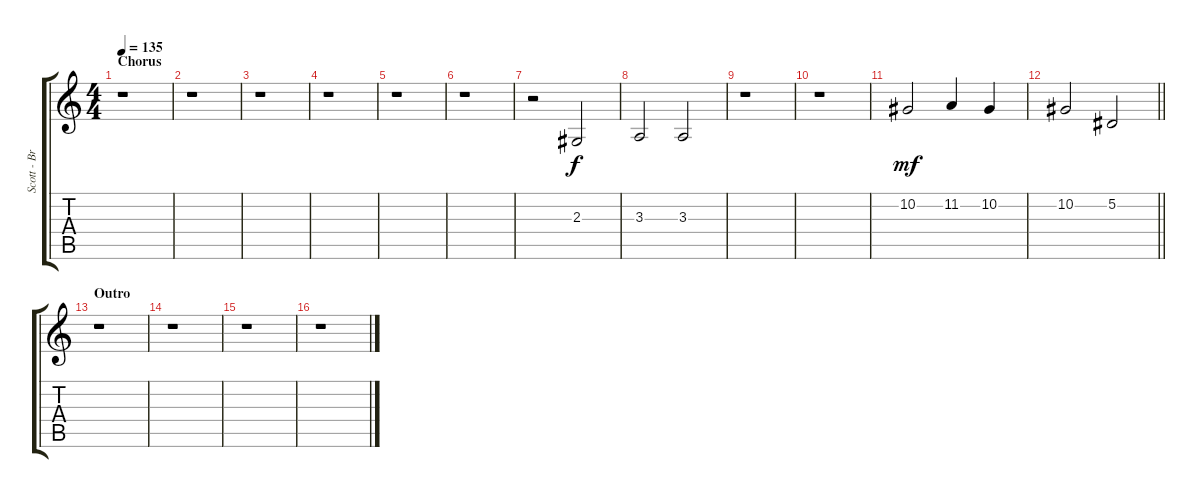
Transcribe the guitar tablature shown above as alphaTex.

\track ("Scott - Brian" "Scott - Br") {instrument reedorgan}
\staff {score tabs}
\tuning (Eb4 Bb3 Gb3 Db3 Ab2 Eb2) {hide}
\ts (4 4)
\section ("" "Chorus")
\tempo 135
\clef g2
\ks c
r.1{dy mf} |
r.1 |
r.1 |
r.1 |
r.1 |
r.1 |
r.2 2.3.2{dy f} |
3.3.2 3.3.2 |
r.1 |
r.1 |
10.2.2{dy mf balance 13 instrument choiraahs} 11.2.4 10.2.4 |
\barLineRight lightlight
10.2.2 5.2.2 |
\section ("" "Outro")
r.1{balance 8 instrument reedorgan} |
r.1 |
r.1 |
r.1
